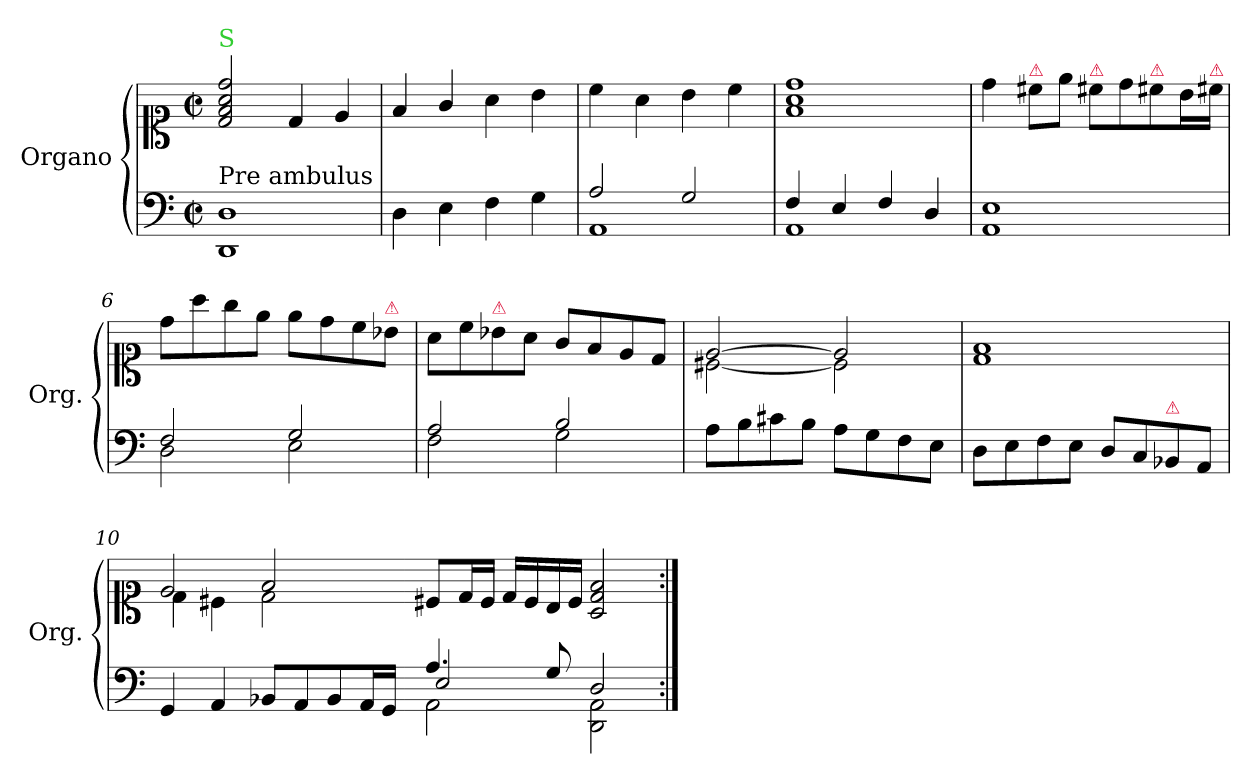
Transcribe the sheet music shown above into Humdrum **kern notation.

**kern	**kern
*part1	*part1
*staff2	*staff1
*I"Organo	*
*I'Org.	*
*clefF4	*clefC1
*k[]	*k[]
*M2/2	*M2/2
*met(c|)	*met(c|)
=1	=1
!	!LO:TX:a:color=limegreen:t=S
!LO:TX:a:t=Pre ambulus	!
1DD/ 1D/	2d/ 2f/ 2a/ 2dd/
.	4d/
.	4e/
=2	=2
4D\	4f/
4E\	4g/
4F\	4a\
4G\	4b\
=3	=3
*^	*
2A/	1AA\	4cc\
.	.	4a\
2G/	.	4b\
.	.	4cc\
=4	=4	=4
4F/	1AA\	1f\ 1a\ 1dd\
4E/	.	.
4F/	.	.
4D/	.	.
=5	=5	=5
1E/	1AA\	4dd\
!	!	!LO:TX:a:color=crimson:t=⚠
.	.	8cc#X\L
.	.	8ee\J
!	!	!LO:TX:a:color=crimson:t=⚠
.	.	8cc#X\L
.	.	8dd\
!	!	!LO:TX:a:color=crimson:t=⚠
.	.	8cc#X\
.	.	16b\L
!	!	!LO:TX:a:color=crimson:t=⚠
.	.	16cc#X\JJ
=6	=6	=6
2F/	2D\	8dd\L
.	.	8aa\
.	.	8gg\
.	.	8ee\J
2G/	2E\	8ee\L
.	.	8dd\
.	.	8cc\
!	!	!LO:TX:a:color=crimson:t=⚠
.	.	8b-X\J
=7	=7	=7
2A/	2F\	8a\L
.	.	8cc\
!	!	!LO:TX:a:color=crimson:t=⚠
.	.	8b-X\
.	.	8a\J
2B/	2G\	8g/L
.	.	8f/
.	.	8e/
.	.	8d/J
*v	*v	*
=8	=8
*	*^
8A\L	[2e/	[2c#X\
8B\	.	.
8c#X\	.	.
8B\J	.	.
8A\L	2e/]	2c#\]
8G\	.	.
8F\	.	.
8E\J	.	.
*	*v	*v
=9	=9
8D\L	1d/ 1f/
8E\	.
8F\	.
8E\J	.
8D/L	.
8C/	.
!LO:TX:a:color=crimson:t=⚠	!
8BB-X/	.
8AA/J	.
=10	=10
*	*^
4GG/	2e/	4d\
4AA/	.	4c#X\
8BB-X/L	2f/	2d\
8AA/	.	.
8BB-/	.	.
16AA/L	.	.
16GG/JJ	.	.
*	*v	*v
=11-	=11-
*^	*
*	*^	*
2AA\	4.A/	2E/	8c#X/L
.	.	.	16d/L
.	.	.	16c#/JJ
.	.	.	16d/LL
.	.	.	16c#/
.	8G/	.	16B/
.	.	.	16c#/JJ
2DD\ 2AA\	2D/	2ryy	2A/ 2d/ 2f/
*v	*v	*v	*
=:|!	=:|!
*-	*-
